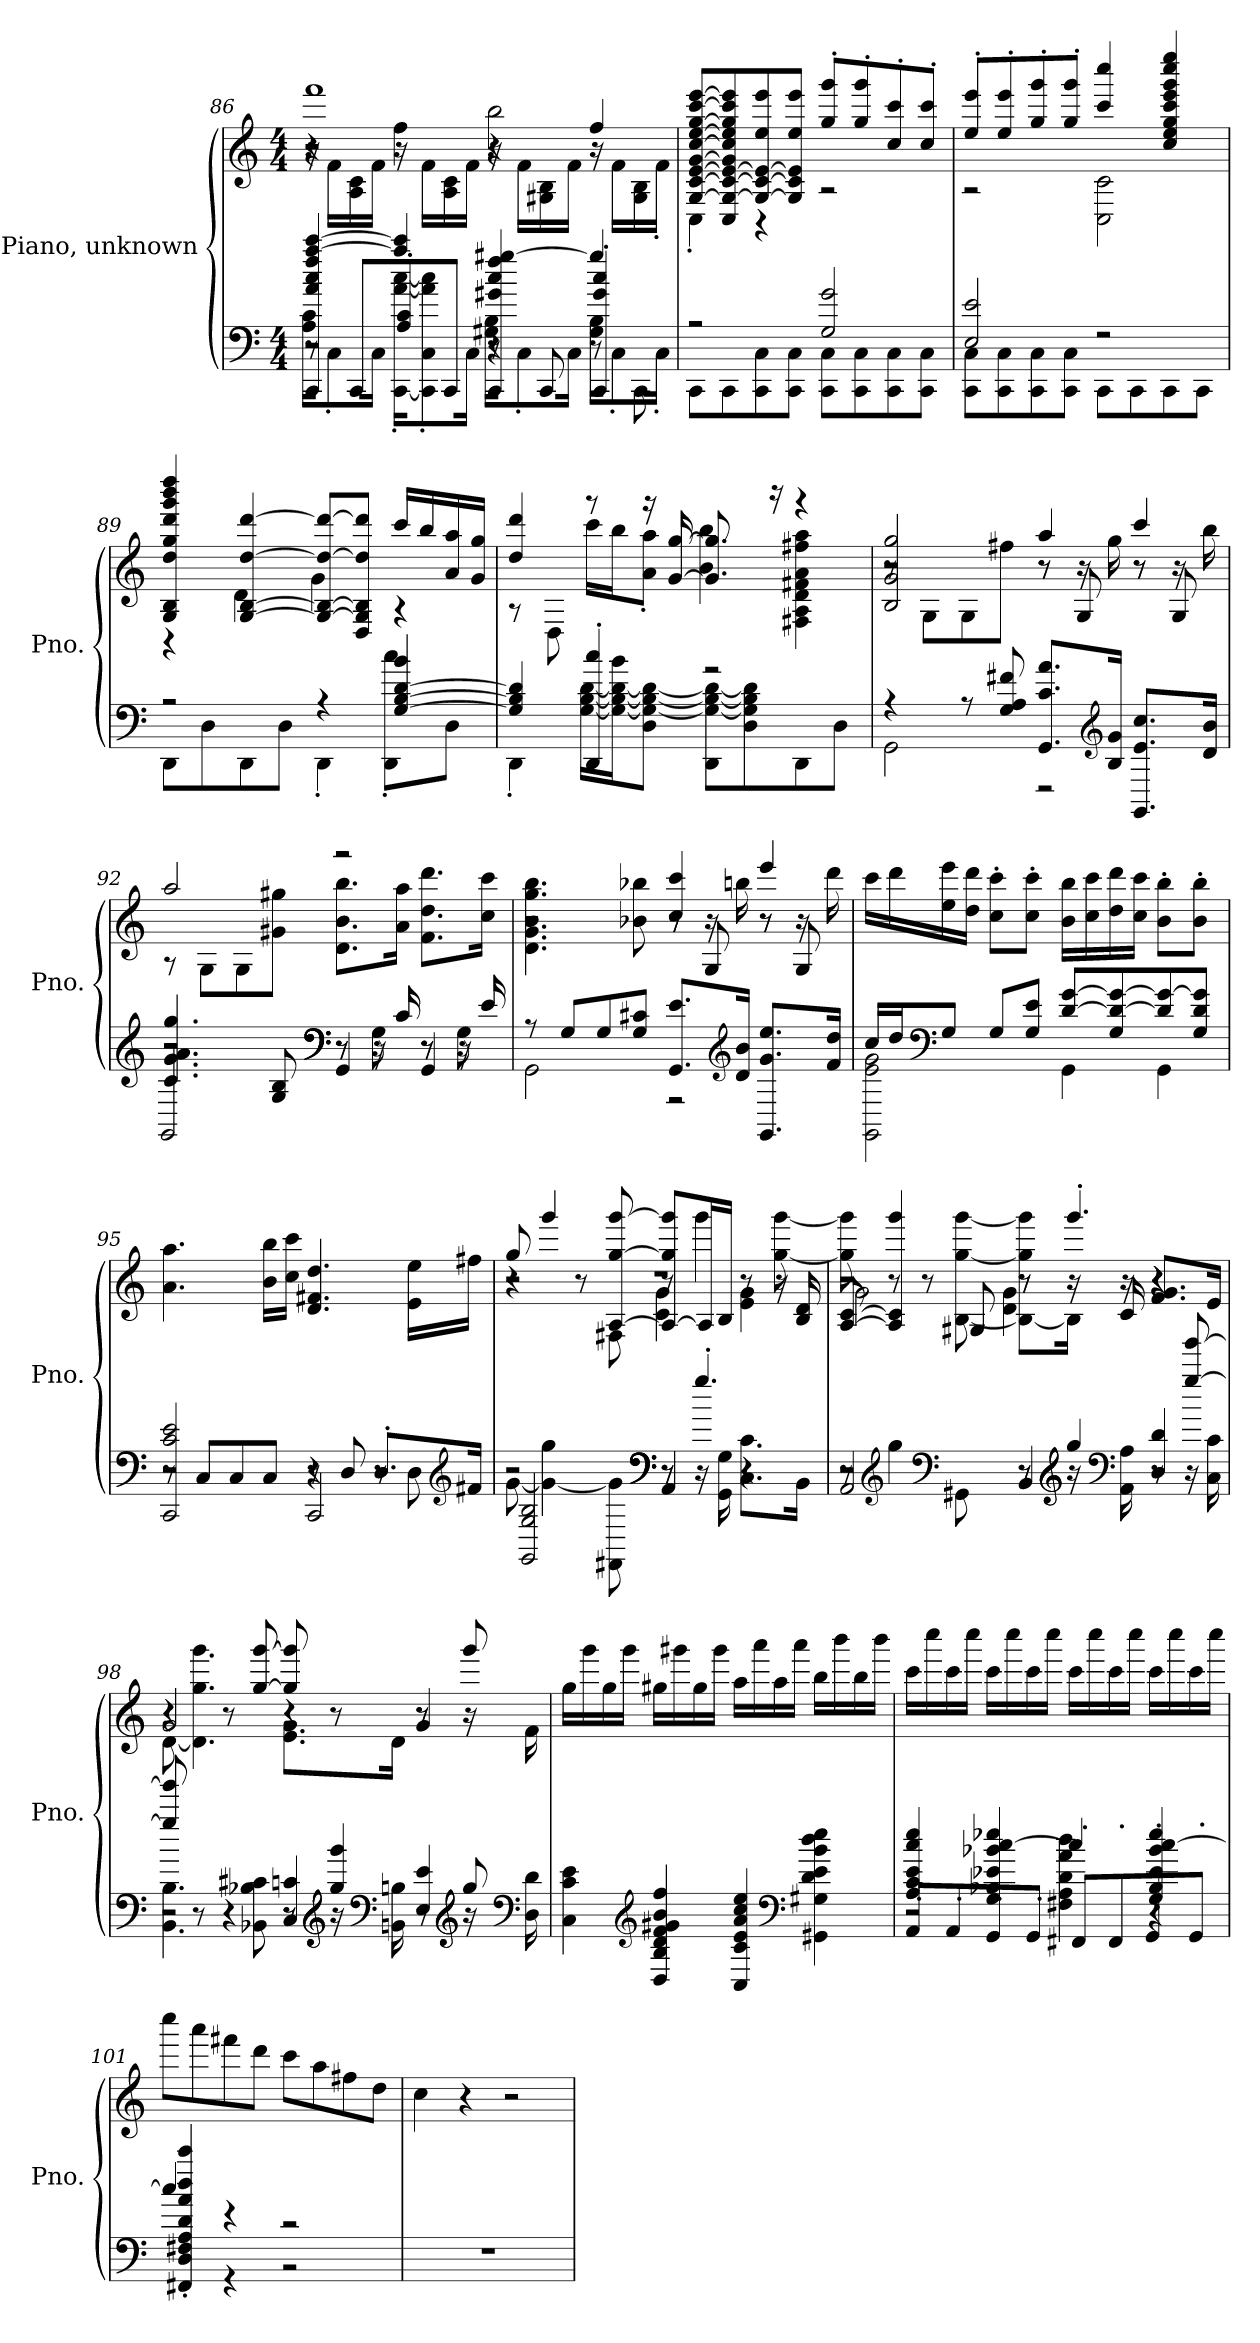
**kern	**kern
*part1	*part1
*staff2	*staff1
*I"Piano, unknown	*
*I'Pno.	*
!!LO:LB:g=z
*clefF4	*clefG2
*k[]	*k[]
*M4/4	*M4/4
=86	=86
*^	*^
*	*^	*	*^
*	*	*^	*	*	*^
4CC/ 4a/ 4cc/ 4ff/ [4aa/ [4ccc/	16A\ 16c\KL	8r	2r	1fff	4r	2r	16r
.	8C'\	.	.	.	.	.	16f\LL
.	.	8CC/L	.	.	.	.	16A\ 16c\
.	16C\Jk	.	.	.	.	.	16f\JJ
4aa/] 4ccc/]	[16CC\' [16a\' [16cc\'KL	8A/' 8c/'	.	.	4ff\	.	16r
.	8CC\]' 8C\' 8a\]' 8cc\]'	.	.	.	.	.	16f\LL
.	.	8CC/J	.	.	.	.	16A\ 16c\
.	16C\Jk	.	.	.	.	.	16f\JJ
4CC/ 4g#X/ 4cc/ 4ff/ [4gg#X/	16G#X\ 16B\KL	8r	4r	.	2bb\	4r	16r
.	8C'\	.	.	.	.	.	16f\LL
.	.	8CC/	.	.	.	.	16G#X\ 16B\
.	16C\Jk	.	.	.	.	.	16f\JJ
4gg#/]	16G#\ 16B\KL	4CC/' 4g#/' 4cc/'	8r	.	.	4ff/	16r
.	8C'\	.	.	.	.	.	16f\LL
.	.	.	8CC\	.	.	.	16G#\ 16B\
.	16C'\Jk	.	.	.	.	.	16f'\JJ
*	*v	*v	*v	*	*	*	*
*	*	*	*v	*v	*v
=87	=87	=87	=87
2r	8CC\L	[8G/ [8c/ [8e/ [8g/ [8cc/ [8ee/ [8gg/ [8ccc/ [8eee/L	4C'\
.	8CC\	8C/ 8G/_ 8c/_ 8e/_ 8g/] 8cc/] 8ee/] 8gg/] 8ccc/] 8eee/]	.
.	8CC\ 8C\	8G/_ 8c/_ 8e/_ 8ee/ 8eee/	4r
.	8CC\ 8C\J	8G/] 8c/] 8e/] 8ee/ 8eee/J	.
2G/ 2g/	8CC\ 8C\L	8gg/' 8ggg/'L	2r
.	8CC\ 8C\	8gg/' 8ggg/'	.
.	8CC\ 8C\	8cc/' 8ccc/'	.
.	8CC\ 8C\J	8cc/' 8ccc/'J	.
=88	=88	=88	=88
2E/ 2e/	8CC\ 8C\L	8ee/' 8eee/'L	2r
.	8CC\ 8C\	8ee/' 8eee/'	.
.	8CC\ 8C\	8gg/' 8ggg/'	.
.	8CC\ 8C\J	8gg/' 8ggg/'J	.
2r	8CC\L	4ccc/ 4cccc/	2C\ 2c\
.	8CC\	.	.
.	8CC\	4cc/ 4ee/ 4gg/ 4ccc/ 4eee/ 4ggg/ 4cccc/ 4eeee/	.
.	8CC\J	.	.
!!LO:PB:g=z	!!
=89	=89	=89	=89
2r	8DD\L	4G/ 4B/ 4dd/ 4gg/ 4ddd/ 4ggg/ 4bbb/ 4dddd/	4r
.	8D\	.	.
.	8DD\	[4G/ [4B/ [4dd/ [4ddd/	4d\
.	8D\J	.	.
4r	4DD'\	8G/_ 8B/_ 8dd/_ 8ddd/_L	4g\
.	.	8D/ 8G/] 8B/] 8dd/] 8ddd/]J	.
[4G/ [4B/ [4d/ 4b/	8DD\' 8cc\'L	16ccc/LL	4r
.	.	16bb/	.
.	8D\J	16a/ 16aa/	.
.	.	16g/ 16gg/JJ	.
=90	=90	=90	=90
4G/] 4B/] 4d/]	4DD'\	4dd/ 4ddd/	8r
.	.	.	8D\
4DD/' 4cc/'	[16G\ [16B\ [16d\LL	8r	16ccc\LL
.	16G\_ 16B\_ 16d\_ 16b\J	.	16bb\J
.	8D\ 8G\_ 8B\_ 8d\_J	16r	8a\' 8aa\'J
.	.	[16g/ [16gg/	.
2r	8DD\ 8G\_ 8B\_ 8d\_L	8.g/] 8.gg/]	4b\ 4bb\
.	8D\ 8G\] 8B\] 8d\]	.	.
.	.	16r	.
.	8DD\	4r	4F#X\ 4A\ 4d\ 4f#X\ 4a\ 4ff#X\ 4aa\
.	8D\J	.	.
=91	=91	=91	=91
*	*	*	*^
4r	2GG\	2B/ 2g/ 2gg/	8r	2r
.	.	.	8G\L	.
8r	.	.	8G\	.
8G/ 8A/ 8f#X/	.	.	8ff#X\J	.
8.GG/ 8.c/ 8.a/L	2r	4aa/	8r	8r
.	.	.	16r	8G/
*clefG2	*	*	*	*
16B/ 16g/Jk	.	.	16gg\	.
8.GG/ 8.e/ 8.cc/L	.	4ccc/	8r	8r
.	.	.	16r	8G/
16d/ 16b/Jk	.	.	16bb\	.
*	*	*	*v	*v
!!LO:LB:g=z
=92	=92	=92	=92
*	*^	*	*
4.c/ 4.g/ 4.a/ 4.gg/	2r	2GG/	2aa/	8r
.	.	.	.	8G\L
.	.	.	.	8G\
8G/ 8B/	.	.	.	8g#X\ 8gg#X\J
*clefF4	*	*	*	*
8r	8r	4GG/	2r	8.d\ 8.b\ 8.bb\L
16r	8G\	.	.	.
16c/	.	.	.	16a\ 16aa\Jk
8r	8r	4GG/	.	8.f\ 8.dd\ 8.ddd\L
16r	8G\	.	.	.
16e/	.	.	.	16cc\ 16ccc\Jk
*	*v	*v	*	*
=93	=93	=93	=93
*	*	*	*^
8r	2GG\	2r	4.d\ 4.g\ 4.b\ 4.gg\ 4.bb\	2r
8G/L	.	.	.	.
8G/	.	.	.	.
8G/ 8c#X/J	.	.	8b-X\ 8bb-X\	.
8.GG/ 8.e/L	2r	4cc/ 4ccc/	8r	8r
.	.	.	16r	8G/
*clefG2	*	*	*	*
16d/ 16b/Jk	.	.	16bbn\	.
8.GG/ 8.g/ 8.ee/L	.	4eee/	8r	8r
.	.	.	16r	8G/
16f/ 16dd/Jk	.	.	16ddd\	.
*	*	*v	*v	*v
!!LO:LB:g=z
=94	=94	=94
16cc/LL	2GG\ 2e\ 2g\	16ccc\LL
16dd/J	.	16ddd\
*clefF4	*	*
8G/J	.	16ee\ 16eee\
.	.	16dd\ 16ddd\JJ
8G/L	.	8cc\' 8ccc\'L
8G/ 8e/J	.	8cc\' 8ccc\'J
[8d/ [8g/L	4GG\	16b\ 16bb\LL
.	.	16cc\ 16ccc\
8G/ 8d/_ 8g/_	.	16dd\ 16ddd\
.	.	16cc\ 16ccc\JJ
8d/] 8g/_	4GG\	8b\' 8bb\'L
8G/ 8d/ 8g/]J	.	8b\' 8bb\'J
=95	=95	=95
*	*^	*
8r	2r	2CC/ 2c/ 2e/	4.a\ 4.aa\
8C/L	.	.	.
8C/	.	.	.
8C/J	.	.	16b\ 16bb\LL
.	.	.	16cc\ 16ccc\JJ
8r	4r	2CC/	4.d/ 4.f#X/ 4.dd/
8D/	.	.	.
8.D'/L	8r	.	.
.	8D\	.	16e\ 16ee\LL
*clefG2	*	*	*
16f#X/Jk	.	.	16ff#X\JJ
!!LO:LB:g=z
=96	=96	=96	=96
*	*	*	*^
*	*	*	*	*^
*	*	*	*	*	*^
2r	[8g\	2GG/ 2G/ 2B/	1r	2r	8gg/	4r
.	4g\_ 4gg\	.	.	.	4ggg/	.
.	.	.	.	.	.	8r
.	8FF#X\ 8g\]	.	.	.	[8A/ [8gg/ [8ggg/	8F#X\
*clefF4	*	*	*	*	*	*
8r	8r	4AA/	.	8r	8A/_ 8gg/] 8ggg/]L	4c\ 4g\
4.gg'/	16r	.	.	4ggg\	16A/L]	.
.	16GG\ 16G\	.	.	.	16B/JJ	.
.	8.C\ 8.c\L	4r	.	.	8r	4e\ 4g\
.	.	.	.	[8gg\ [8ggg\	16r	.
.	16BB\Jk	.	.	.	16B/ 16d/	.
=97	=97	=97	=97	=97	=97	=97
2r	8r	2AA/	2r	8gg\] 8ggg\]	[8A/ [8c/	2g\
*clefG2	*	*	*	*	*	*
.	4gg\	.	.	8r	4A/] 4c/] 4ggg/	.
.	.	.	.	8r	.	.
*clefF4	*	*	*	*	*	*
.	8GG#X\	.	.	[8B\ [8gg\ [8ggg\	8G#X/	.
8r	8r	4BB/	8r	8B\_ 8gg\] 8ggg\]L	8r	4d\ 4g\
*clefG2	*	*	*	*	*	*
4gg/	16r	.	4.ggg'/	16B\Jk]	16r	.
*clefF4	*	*	*	*	*	*
.	16AA\ 16A\	.	.	16r	16c/	.
.	8r	4D/ 4d/	.	4r	8.f/ 8.g/L	4r
[8gg/ [8ggg/	16r	.	.	.	.	.
.	16C\ 16c\	.	.	.	16e/Jk	.
*	*	*	*	*	*v	*v
!!LO:LB:g=z
=98	=98	=98	=98	=98	=98
8gg/] 8ggg/]	4.BB\ 4.B\	2r	4r	[8d\	2g/
8r	.	.	.	4.d\] 4.gg\ 4.ggg\	.
4r	.	.	8r	.	.
.	8BB-X\ 8B-X\ 8c#X\	.	[8gg/ [8ggg/	.	.
8r	8r	4C/ 4cn/	8gg/] 8ggg/]	8.e\ 8.g\L	4r
*clefG2	*	*	*	*	*
4gg/ 4ggg/	16r	.	8r	.	.
*clefF4	*	*	*	*	*
.	16BBn\ 16Bn\	.	.	16d\Jk	.
.	8r	4E/ 4e/	8r	8r	4g/
*clefG2	*	*	*	*	*
8gg/	16r	.	8ggg/	16r	.
*clefF4	*	*	*	*	*
.	16D\ 16d\	.	.	16f\	.
*v	*v	*v	*	*	*
*	*v	*v	*v
!!LO:LB:g=z
=99	=99
4C\ 4c\ 4e\	16gg\LL
.	16ggg\
.	16gg\
.	16ggg\JJ
*clefG2	*
4D/ 4B/ 4d/ 4f/ 4g#X/ 4b/ 4ff/	16gg#X\LL
.	16ggg#X\
.	16gg#\
.	16ggg#\JJ
4C/ 4c/ 4e/ 4a/ 4cc/ 4ee/	16aa\LL
.	16aaa\
.	16aa\
.	16aaa\JJ
*clefF4	*
4GG#X\ 4G#X\ 4d\ 4e\ 4b\ 4dd\ 4ee\	16bb\LL
.	16bbb\
.	16bb\
.	16bbb\JJ
=100	=100
*^	*
*	*^	*
4A/ 4c/ 4e/ 4cc/ 4ee/	2r	8AA'/L	16ccc\LL
.	.	.	16cccc\
.	.	8AA'/	16ccc\
.	.	.	16cccc\JJ
4G/ 4B-X/ 4e-X/ 4b-X/ [4cc/ 4ee-X/	.	8GG'/	16ccc\LL
.	.	.	16cccc\
.	.	8GG'/J	16ccc\
.	.	.	16cccc\JJ
4cc/]	4F#X\ 4A\ 4d\ 4a\ 4dd\	8FF#X'/L	16ccc\LL
.	.	.	16cccc\
.	.	8FF#'/	16ccc\
.	.	.	16cccc\JJ
4G/ 4B-/ 4e-/ 4b-/ [4cc/ 4ee-/	4r	8GG'/	16ccc\LL
.	.	.	16cccc\
.	.	8GG'/J	16ccc\
.	.	.	16cccc\JJ
*	*v	*v	*
!!LO:PB:g=z
=101	=101	=101
4cc/]	4FF#X/' 4D/' 4F#X/' 4A/' 4d/' 4a/' 4dd/' 4ccc/'	8cccc\L
.	.	8aaa\
4r	4r	8fff#X\
.	.	8ddd\J
2r	2r	8ccc\L
.	.	8aa\
.	.	8ff#X\
.	.	8dd\J
*v	*v	*
=102	=102
1r	4cc\
.	4r
.	2r
=	=
*-	*-
